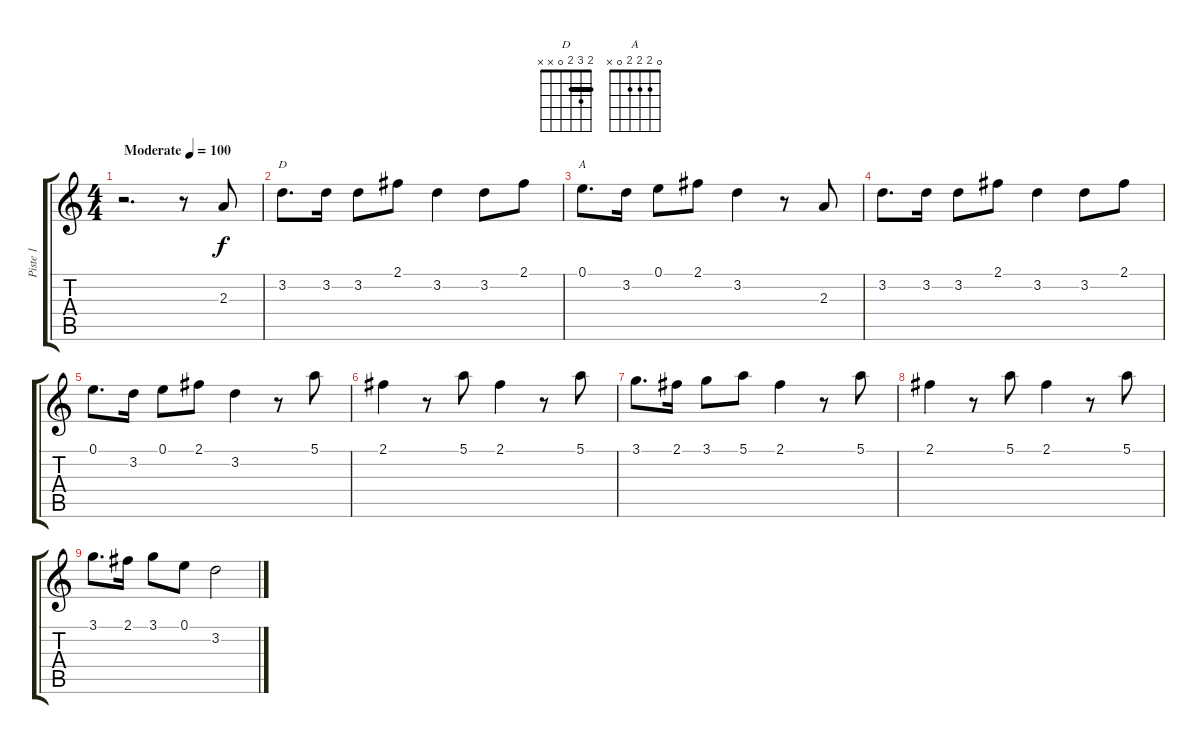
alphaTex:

\track ("Piste 1" "Piste 1") {instrument acousticguitarsteel}
\staff {score tabs}
\tuning (E4 B3 G3 D3 A2 E2) {hide}
\chord ("D" 2 3 2 0 x x) {barre 2}
\chord ("A" 0 2 2 2 0 x)
\ts (4 4)
\tempo (100 "Moderate")
\clef g2
\ks c
r.2{d dy f instrument acousticguitarsteel} r.8 2.3.8 |
3.2.8{d ch "D"} 3.2.16 3.2.8 2.1.8 3.2.4 3.2.8 2.1.8 |
0.1.8{d ch "A"} 3.2.16 0.1.8 2.1.8 3.2.4 r.8 2.3.8 |
3.2.8{d} 3.2.16 3.2.8 2.1.8 3.2.4 3.2.8 2.1.8 |
0.1.8{d} 3.2.16 0.1.8 2.1.8 3.2.4 r.8 5.1.8 |
2.1.4 r.8 5.1.8 2.1.4 r.8 5.1.8 |
3.1.8{d} 2.1.16 3.1.8 5.1.8 2.1.4 r.8 5.1.8 |
2.1.4 r.8 5.1.8 2.1.4 r.8 5.1.8 |
3.1.8{d} 2.1.16 3.1.8 0.1.8 3.2.2
